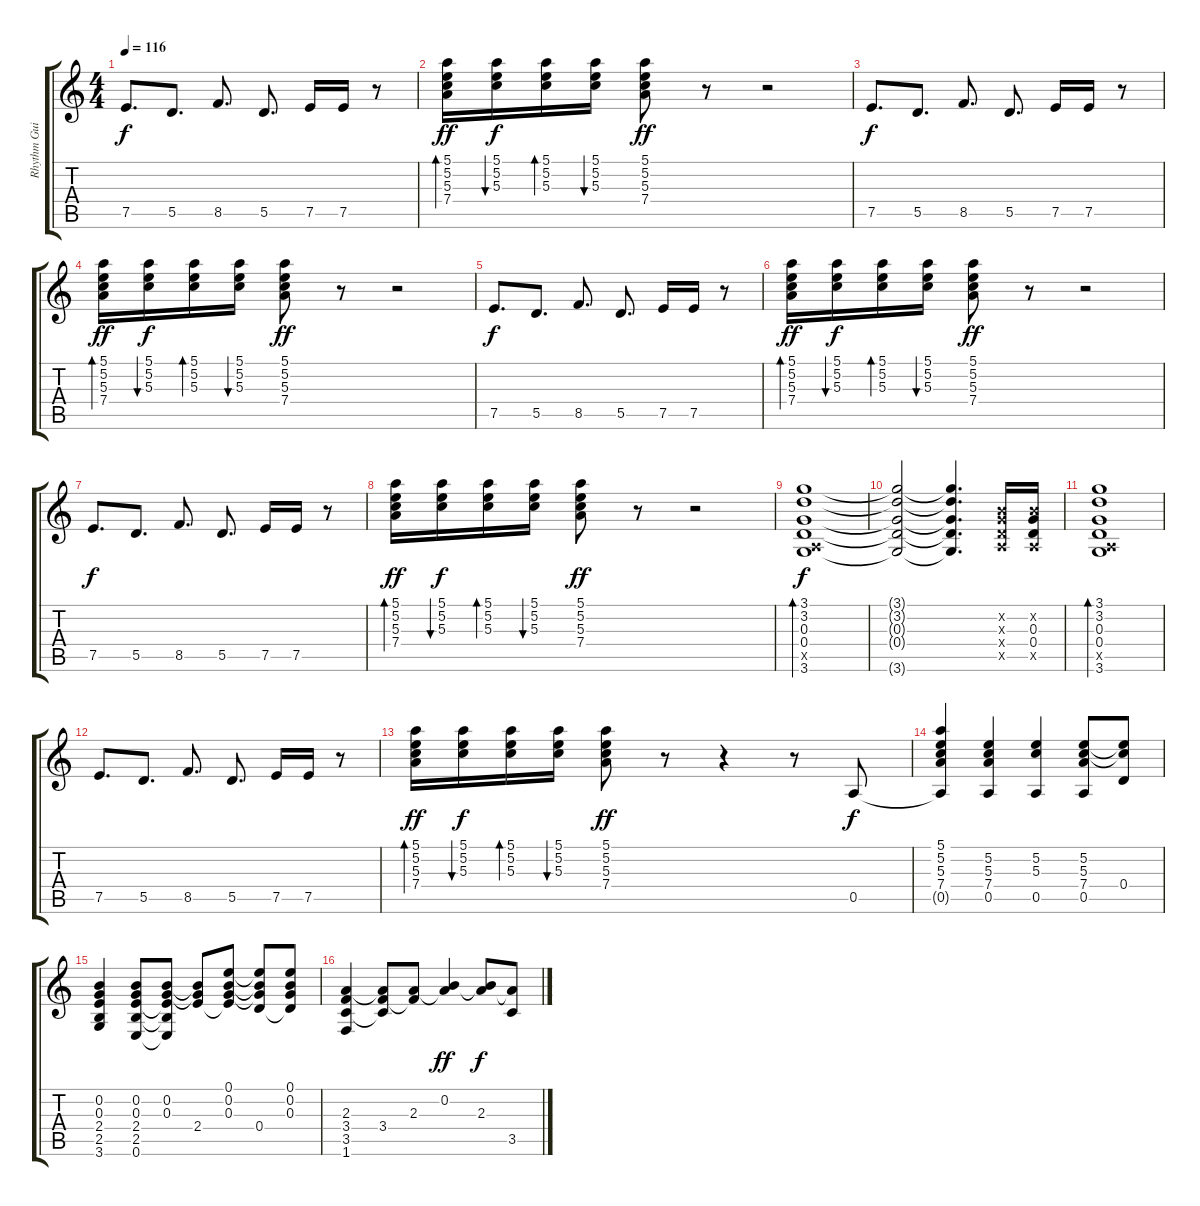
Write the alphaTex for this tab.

\track ("Rhythm Guitar 2" "Rhythm Gui") {instrument overdrivenguitar}
\staff {score tabs}
\tuning (E4 B3 G3 D3 A2 E2) {hide}
\ts (4 4)
\tempo 116
\clef g2
\ks c
7.5.8{d dy f} 5.5.8{d} 8.5.8{d} 5.5.8{d} 7.5.16 7.5.16 r.8 |
(5.1 5.2 5.3 7.4).16{bd 30 dy ff} (5.1 5.2 5.3).16{bu 30 dy f} (5.1 5.2 5.3).16{bd 30} (5.1 5.2 5.3).16{bu 30} (5.1 5.2 5.3 7.4).8{dy ff} r.8 r.2 |
7.5.8{d dy f} 5.5.8{d} 8.5.8{d} 5.5.8{d} 7.5.16 7.5.16 r.8 |
(5.1 5.2 5.3 7.4).16{bd 30 dy ff} (5.1 5.2 5.3).16{bu 30 dy f} (5.1 5.2 5.3).16{bd 30} (5.1 5.2 5.3).16{bu 30} (5.1 5.2 5.3 7.4).8{dy ff} r.8 r.2 |
7.5.8{d dy f} 5.5.8{d} 8.5.8{d} 5.5.8{d} 7.5.16 7.5.16 r.8 |
(5.1 5.2 5.3 7.4).16{bd 30 dy ff} (5.1 5.2 5.3).16{bu 30 dy f} (5.1 5.2 5.3).16{bd 30} (5.1 5.2 5.3).16{bu 30} (5.1 5.2 5.3 7.4).8{dy ff} r.8 r.2 |
7.5.8{d dy f} 5.5.8{d} 8.5.8{d} 5.5.8{d} 7.5.16 7.5.16 r.8 |
(5.1 5.2 5.3 7.4).16{bd 30 dy ff} (5.1 5.2 5.3).16{bu 30 dy f} (5.1 5.2 5.3).16{bd 30} (5.1 5.2 5.3).16{bu 30} (5.1 5.2 5.3 7.4).8{dy ff} r.8 r.2 |
(3.1 3.2 0.3 0.4 0.5{x} 3.6).1{bd 120 dy f} |
(3.1{t} 3.2{t} 0.3{t} 0.4{t} 3.6{t}).2 (3.1{t} 3.2{t} 0.3{t} 0.4{t} 3.6{t}).4{d} (0.2{x} 0.3{x} 0.4{x} 0.5{x}).16 (0.2{x} 0.3 0.4 0.5{x}).16 |
(3.1 3.2 0.3 0.4 0.5{x} 3.6).1{bd 120} |
7.5.8{d} 5.5.8{d} 8.5.8{d} 5.5.8{d} 7.5.16 7.5.16 r.8 |
(5.1 5.2 5.3 7.4).16{bd 30 dy ff} (5.1 5.2 5.3).16{bu 30 dy f} (5.1 5.2 5.3).16{bd 30} (5.1 5.2 5.3).16{bu 30} (5.1 5.2 5.3 7.4).8{dy ff} r.8 r.4 r.8 0.5.8{dy f} |
(5.1 5.2 5.3 7.4 0.5{t}).4 (5.2 5.3 7.4 0.5).4 (5.2 5.3 0.5).4 (5.2 5.3 7.4 0.5).8 (5.2{t} 5.3{t} 0.4).8 |
(0.2 0.3 2.4 2.5 3.6).4 (0.2 0.3 2.4 2.5 0.6).8 (0.2 0.3 2.4{t} 2.5{t} 0.6{t}).8 (0.2{t} 0.3{t} 2.4).8 (0.1 0.2 0.3 2.4{t}).8 (0.1{t} 0.2{t} 0.3{t} 0.4).8 (0.1 0.2 0.3 0.4{t}).8 |
(2.3 3.4 3.5 1.6).4 (2.3{t} 3.4 3.5{t}).8 (2.3 3.4{t}).8 (0.2 2.3{t}).4{dy ff} (0.2{t} 2.3).8{dy f} (2.3{t} 3.5).8
